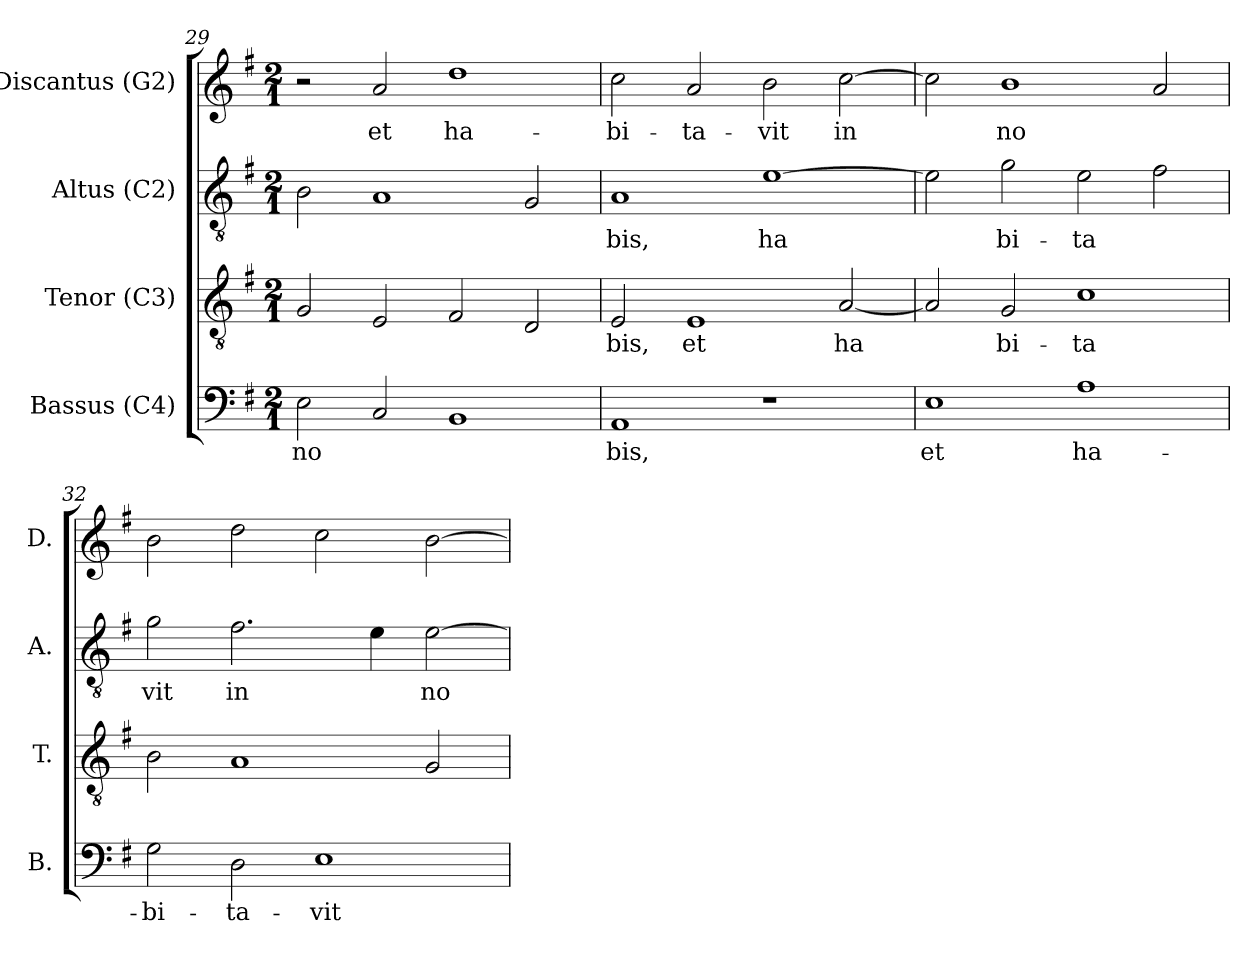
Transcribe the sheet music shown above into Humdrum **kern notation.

**kern	**text	**kern	**text	**kern	**text	**kern	**text
*part4	*part4	*part3	*part3	*part2	*part2	*part1	*part1
*staff4	*staff4	*staff3	*staff3	*staff2	*staff2	*staff1	*staff1
*I"Bassus (C4)	*	*I"Tenor (C3)	*	*I"Altus (C2)	*	*I"Discantus (G2)	*
*I'B.	*	*I'T.	*	*I'A.	*	*I'D.	*
*clefF4	*	*clefGv2	*	*clefGv2	*	*clefG2	*
*k[f#]	*	*k[f#]	*	*k[f#]	*	*k[f#]	*
*G:	*	*G:	*	*G:	*	*G:	*
*M2/1	*	*M2/1	*	*M2/1	*	*M2/1	*
=29	=29	=29	=29	=29	=29	=29	=29
!	!LO:LY:b:cj	!	!LO:LY:b:cj	!	!LO:LY:b:cj	!	!
2E\	no-	2G/	--	2B\	--	2r	.
!	!LO:LY:b:cj	!	!LO:LY:b:cj	!	!LO:LY:b:cj	!	!LO:LY:b:cj
2C/	--	2E/	--	1A	--	2a/	et
!	!LO:LY:b:cj	!	!LO:LY:b:cj	!	!	!	!LO:LY:b:cj
1BB	--	2F#/	--	.	.	1dd	ha-
!	!	!	!LO:LY:b:cj	!	!LO:LY:b:cj	!	!
.	.	2D/	--	2G/	--	.	.
!!LO:LB:g=z
=30	=30	=30	=30	=30	=30	=30	=30
!	!LO:LY:b:cj	!	!LO:LY:b:cj	!	!LO:LY:b:cj	!	!LO:LY:b:cj
1AA	-bis,	2E/	-bis,	1A	-bis,	2cc\	-bi-
!	!	!	!LO:LY:b:cj	!	!	!	!LO:LY:b:cj
.	.	1E	et	.	.	2a/	-ta-
!	!	!	!	!	!LO:LY:b:cj	!	!LO:LY:b:cj
1r	.	.	.	[>1e	ha-	2b\	-vit
!	!	!	!LO:LY:b:cj	!	!	!	!LO:LY:b:cj
.	.	[<2A/	ha-	.	.	[>2cc\	in
=31	=31	=31	=31	=31	=31	=31	=31
!	!LO:LY:b:cj	!	!LO:LY:b:cj	!	!LO:LY:b:cj	!	!LO:LY:b:cj
1E	et	2A/]	--	2e\]	--	2cc\]	.
!	!	!	!LO:LY:b:cj	!	!LO:LY:b:cj	!	!LO:LY:b:cj
.	.	2G/	-bi-	2g\	-bi-	1b	no-
!	!LO:LY:b:cj	!	!LO:LY:b:cj	!	!LO:LY:b:cj	!	!
1A	ha-	1c	-ta-	2e\	-ta-	.	.
!	!	!	!	!	!LO:LY:b:cj	!	!LO:LY:b:cj
.	.	.	.	2f#\	--	2a/	--
=32	=32	=32	=32	=32	=32	=32	=32
!	!LO:LY:b:cj	!	!LO:LY:b:cj	!	!LO:LY:b:cj	!	!LO:LY:b:cj
2G\	-bi-	2B\	--	2g\	-vit	2b\	--
!	!LO:LY:b:cj	!	!LO:LY:b:cj	!	!LO:LY:b:cj	!	!LO:LY:b:cj
2D\	-ta-	1A	--	2.f#\	in	2dd\	--
!	!LO:LY:b:cj	!	!	!	!	!	!LO:LY:b:cj
1E	-vit	.	.	.	.	2cc\	--
!	!	!	!	!	!LO:LY:b:cj	!	!
.	.	.	.	4e\	.	.	.
!	!	!	!LO:LY:b:cj	!	!LO:LY:b:cj	!	!LO:LY:b:cj
.	.	2G/	--	[>2e\	no-	[>2b\	--
=	=	=	=	=	=	=	=
*-	*-	*-	*-	*-	*-	*-	*-
